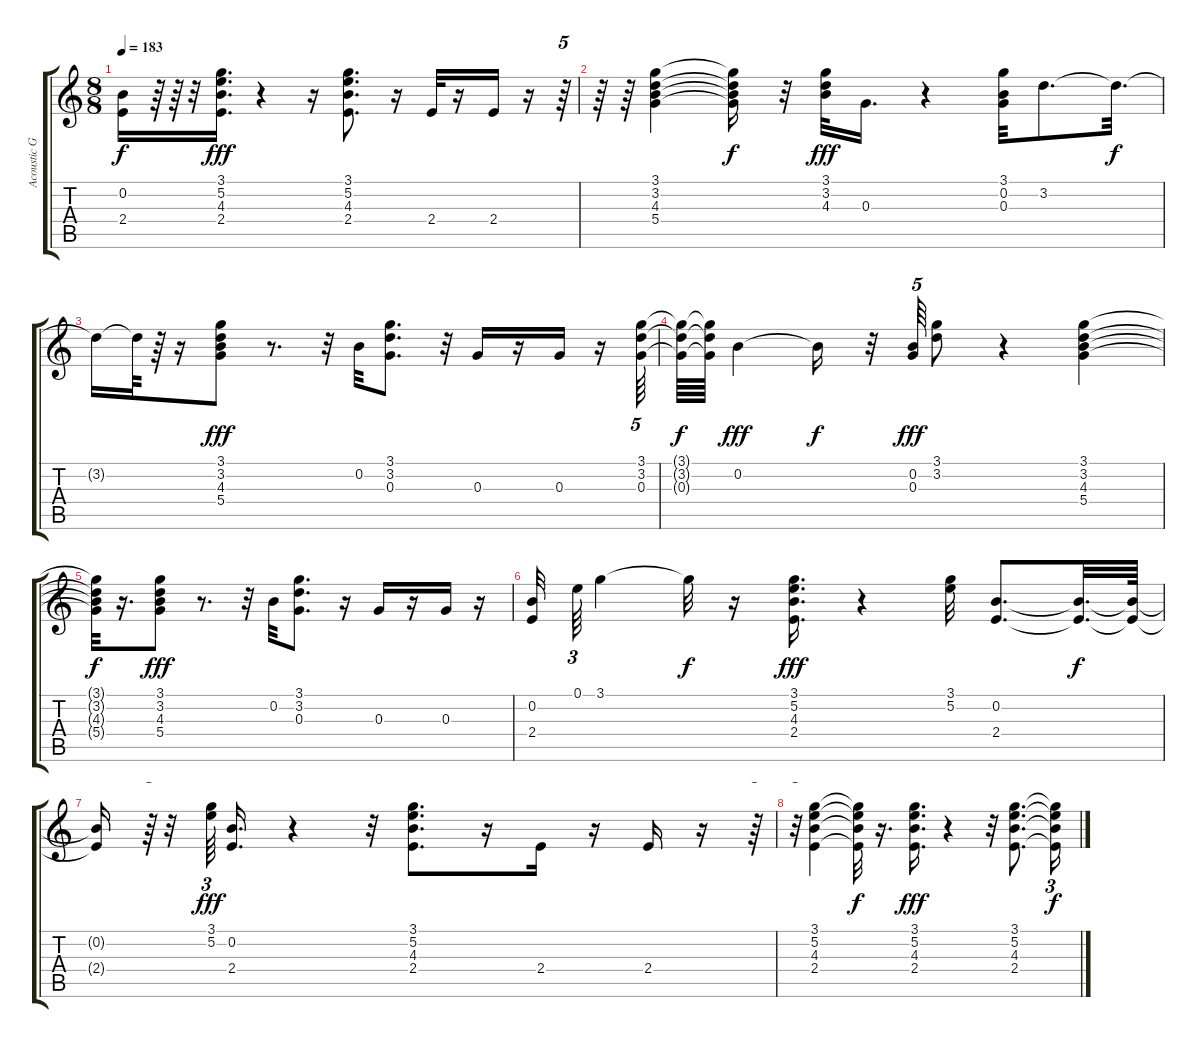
\track ("Acoustic Guitar" "Acoustic G") {instrument acousticguitarsteel}
\staff {score tabs}
\tuning (E4 B3 G3 D3 A2 E2) {hide}
\ts (8 8)
\tempo 183
\clef g2
\ks c
(0.2{t} 2.4{t}).16{dy f} r.64 r.64 r.32 (3.1 5.2 4.3 2.4).16{d dy fff} r.4 r.16 (3.1 5.2 4.3 2.4).8{d} r.16 2.4.32 r.16 2.4.16 r.16 r.64{tu (5 4)} |
r.64 r.64 (3.1 3.2 4.3 5.4).4 (3.1{t} 3.2{t} 4.3{t} 5.4{t}).16{dy f} r.32 (3.1 3.2 4.3).32{dy fff} 0.3.16{d} r.4 (3.1 0.2 0.3).32 3.2.8{d} 3.2{t}.32{d dy f} |
3.2{t}.16 3.2{t}.64 r.64 r.16 (3.1 3.2 4.3 5.4).8{dy fff} r.8{d} r.32 0.2.32 (3.1 3.2 0.3).8{d} r.32 0.3.16 r.16 0.3.16 r.16 (3.1 3.2 0.3).64{tu (5 4)} |
(3.1{t} 3.2{t} 0.3{t}).64{dy f} (3.1{t} 3.2{t} 0.3{t}).64 0.2.4{dy fff} 0.2{t}.16{dy f} r.32 (0.2 0.3).64{tu (5 4) dy fff} (3.1 3.2).8 r.4 (3.1 3.2 4.3 5.4).4 |
(3.1{t} 3.2{t} 4.3{t} 5.4{t}).32{dy f} r.16{d} (3.1 3.2 4.3 5.4).8{dy fff} r.8{d} r.32 0.2.32 (3.1 3.2 0.3).8{d} r.16 0.3.16 r.16 0.3.16 r.16 |
(0.2 2.4).32 0.1.64{tu (3 2)} 3.1.4 3.1{t}.32{dy f} r.16 (3.1 5.2 4.3 2.4).16{d dy fff} r.4 (3.1 5.2).32 (0.2 2.4).8{d} (0.2{t} 2.4{t}).32{d dy f} (0.2{t} 2.4{t}).64 |
(0.2{t} 2.4{t}).16 r.64{tu (3 2)} r.32 (3.1 5.2).64{tu (3 2) dy fff} (0.2 2.4).16{d} r.4 r.32 (3.1 5.2 4.3 2.4).8{d} r.16 2.4.16 r.16 2.4.16 r.16 r.64{tu (3 2)} |
r.32{tu (3 2)} (3.1 5.2 4.3 2.4).4 (3.1{t} 5.2{t} 4.3{t} 2.4{t}).32{dy f} r.16{d} (3.1 5.2 4.3 2.4).16{d dy fff} r.4 r.32 (3.1 5.2 4.3 2.4).8{d} (3.1{t} 5.2{t} 4.3{t} 2.4{t}).16{tu (3 2) dy f}
